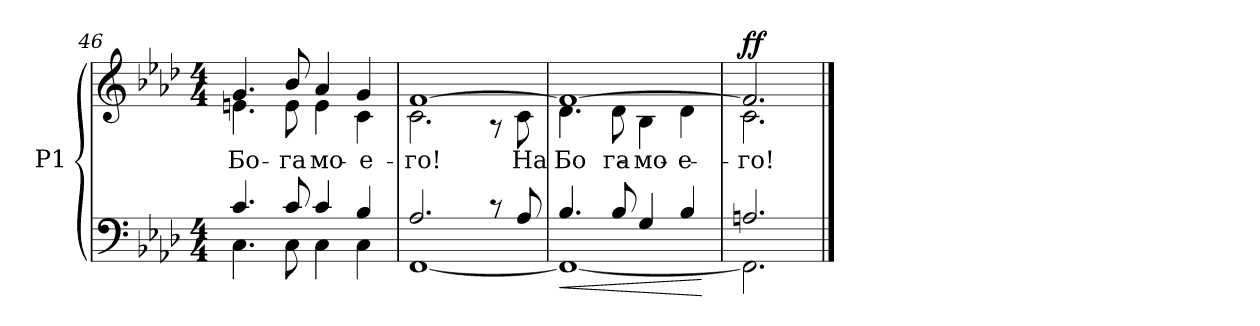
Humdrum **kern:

**kern	**kern	**text	**dynam
*part1	*part1	*part1	*part1
*staff2	*staff1	*staff1	*staff1/2
*I"P1	*	*	*
*clefF4	*clefG2	*	*
*k[b-e-a-d-]	*k[b-e-a-d-]	*	*
*A-:	*A-:	*	*
*M4/4	*M4/4	*	*
=46	=46	=46	=46
*^	*^	*	*
!	!	!	!	!LO:LY:b:color=#000000	!
4.ci/	4.Ci\	4.gi/	4.eni\	Бо-	.
!	!	!	!	!LO:LY:b:color=#000000	!
8ci/	8Ci\	8b-i/	8ei\	-га	.
!	!	!	!	!LO:LY:b:color=#000000	!
4ci/	4Ci\	4a-i/	4ei\	мо-	.
!	!	!	!	!LO:LY:b:color=#000000	!
4B-i/	4Ci\	4gi/	4ci\	-е-	.
=47	=47	=47	=47	=47	=47
!	!	!	!	!LO:LY:b:color=#000000	!
2.A-i/	[<1FFi	[>1fi	2.ci\	-го!	.
8r	.	.	8r	.	.
!	!	!	!	!LO:LY:b:color=#000000	!
8A-i/	.	.	8ci\	На	mp mp
=48	=48	=48	=48	=48	=48
!	!	!	!	!	!LO:HP:b=2
!	!	!	!	!	!LO:HP:n=1:b
!	!	!	!	!LO:LY:b:color=#000000	!
4.B-i/	1FFi_<	1fi_>	4.d-i\	Бо-	< <
!	!	!	!	!LO:LY:b:color=#000000	!
8B-i/	.	.	8d-i\	-га	.
!	!	!	!	!LO:LY:b:color=#000000	!
4Gi/	.	.	4B-i\	мо-	.
!	!	!	!	!LO:LY:b:color=#000000	!
4B-i/	.	.	4d-i\	-е-	.
*v	*v	*	*	*	*
*	*v	*v	*	*
.	.	.	[
=49	=49	=49	=49
*^	*^	*	*
!	!	!	!	!LO:LY:b:color=#000000	!
2.Ani/	2.FFi\]	2.fi/]	2.ci\	-го!	f f
*v	*v	*	*	*	*
*	*v	*v	*	*
.	.	.	[
==	==	==	==
*-	*-	*-	*-
